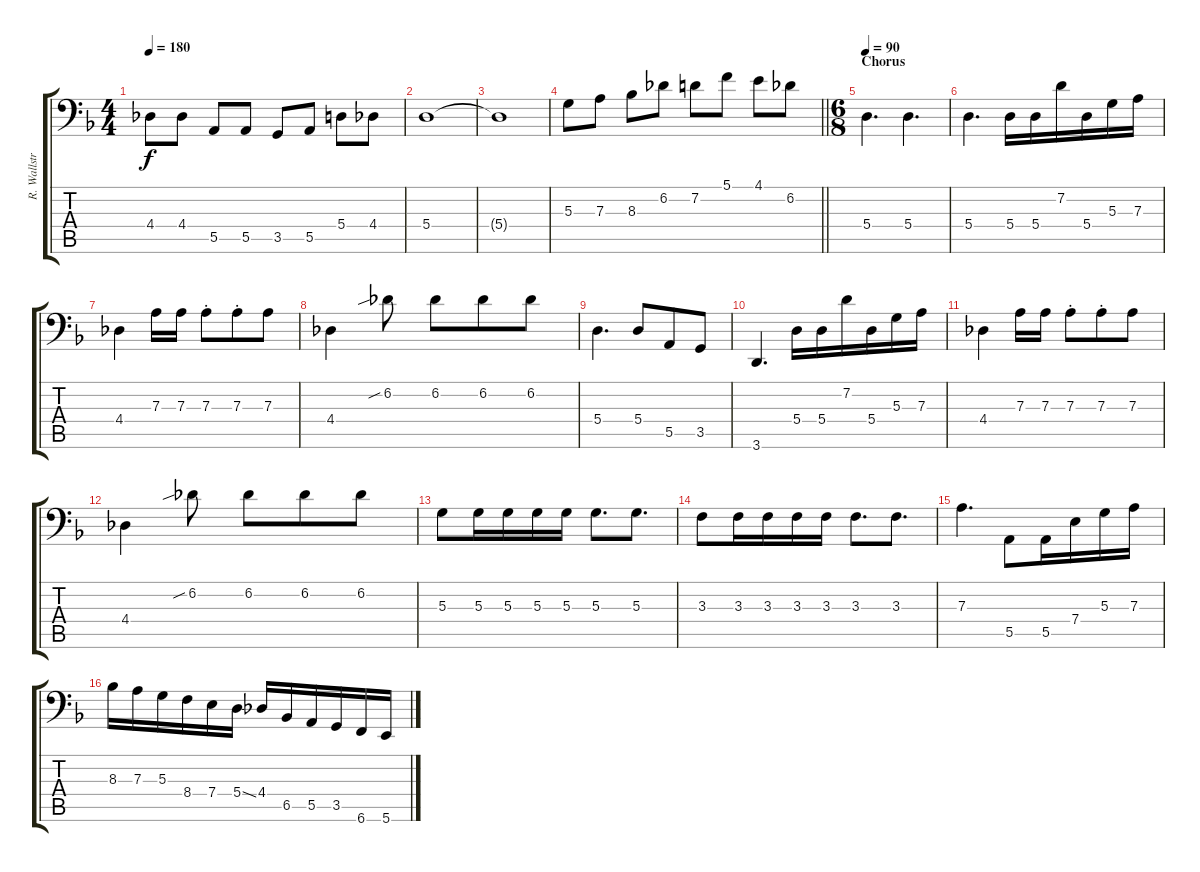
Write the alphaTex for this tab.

\track ("R. Wallström (Bass)" "R. Wallstr") {instrument electricbassfinger}
\staff {score tabs}
\tuning (C3 G2 D2 A1 E1 B0) {hide}
\ts (4 4)
\tempo 180
\clef f4
\ks dminor
4.4.8{dy f} 4.4.8 5.5.8 5.5.8 3.5.8 5.5.8 5.4.8 4.4.8 |
5.4.1 |
5.4{t}.1 |
\barLineRight lightlight
5.3.8 7.3.8 8.3.8 6.2.8 7.2.8 5.1.8 4.1.8 6.2.8 |
\ts (6 8)
\section ("" "Chorus")
\tempo 90
5.4.4{d} 5.4.4{d} |
5.4.4{d} 5.4.16 5.4.16 7.2.16 5.4.16 5.3.16 7.3.16 |
4.4.4 7.3.16 7.3.16 7.3{st}.8 7.3{st}.8 7.3.8 |
4.4.4 6.2{sib}.8 6.2.8 6.2.8 6.2.8 |
5.4.4{d} 5.4.8 5.5.8 3.5.8 |
3.6.4{d} 5.4.16 5.4.16 7.2.16 5.4.16 5.3.16 7.3.16 |
4.4.4 7.3.16 7.3.16 7.3{st}.8 7.3{st}.8 7.3.8 |
4.4.4 6.2{sib}.8 6.2.8 6.2.8 6.2.8 |
5.3.8 5.3.16 5.3.16 5.3.16 5.3.16 5.3.8{d} 5.3.8{d} |
3.3.8 3.3.16 3.3.16 3.3.16 3.3.16 3.3.8{d} 3.3.8{d} |
7.3.4{d} 5.5.8 5.5.16 7.4.16 5.3.16 7.3.16 |
8.3.16 7.3.16 5.3.16 8.4.16 7.4.16 5.4{ss}.16 4.4.16 6.5.16 5.5.16 3.5.16 6.6.16 5.6.16
